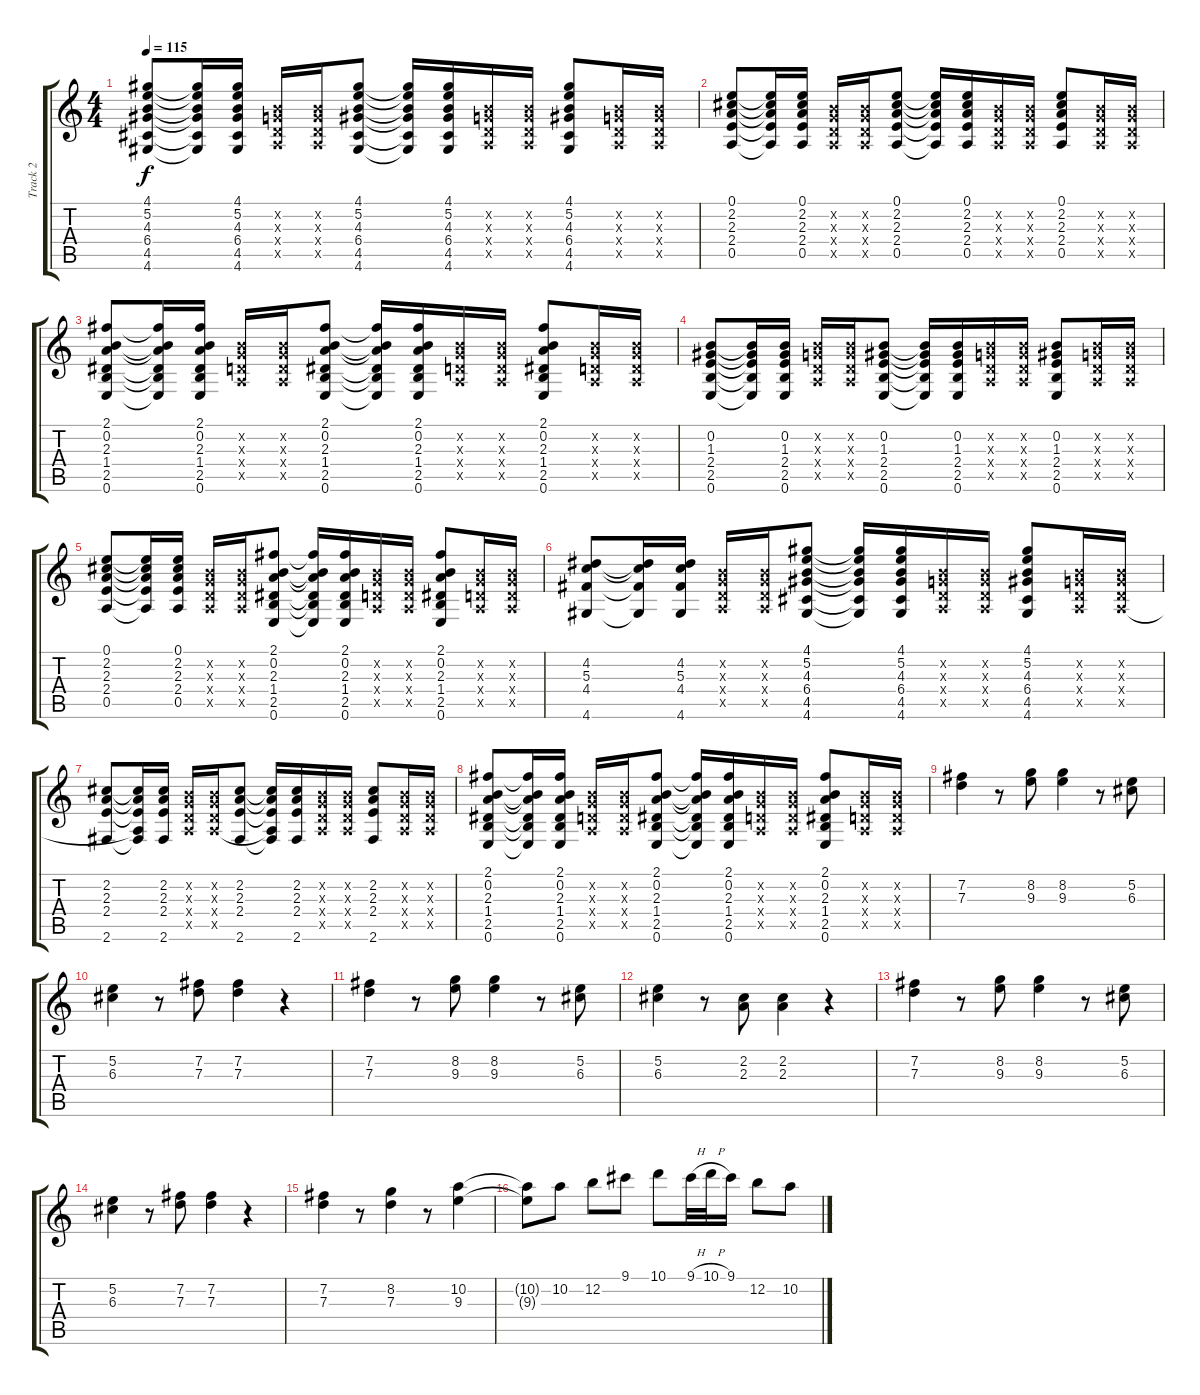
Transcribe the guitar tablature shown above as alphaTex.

\track ("Track 2" "Track 2") {instrument acousticguitarsteel}
\staff {score tabs}
\tuning (E4 B3 G3 D3 A2 E2) {hide}
\ts (4 4)
\tempo 115
\clef g2
\ks c
(4.1 5.2 4.3 6.4 4.5 4.6).8{dy f} (4.1{t} 5.2{t} 4.3{t} 6.4{t} 4.5{t} 4.6{t}).16 (4.1 5.2 4.3 6.4 4.5 4.6).16 (0.2{x} 0.3{x} 0.4{x} 0.5{x}).16 (0.2{x} 0.3{x} 0.4{x} 0.5{x}).16 (4.1 5.2 4.3 6.4 4.5 4.6).8 (4.1{t} 5.2{t} 4.3{t} 6.4{t} 4.5{t} 4.6{t}).16 (4.1 5.2 4.3 6.4 4.5 4.6).16 (0.2{x} 0.3{x} 0.4{x} 0.5{x}).16 (0.2{x} 0.3{x} 0.4{x} 0.5{x}).16 (4.1 5.2 4.3 6.4 4.5 4.6).8 (0.2{x} 0.3{x} 0.4{x} 0.5{x}).16 (0.2{x} 0.3{x} 0.4{x} 0.5{x}).16 |
(0.1 2.2 2.3 2.4 0.5).8 (0.1{t} 2.2{t} 2.3{t} 2.4{t} 0.5{t}).16 (0.1 2.2 2.3 2.4 0.5).16 (0.2{x} 0.3{x} 0.4{x} 0.5{x}).16 (0.2{x} 0.3{x} 0.4{x} 0.5{x}).16 (0.1 2.2 2.3 2.4 0.5).8 (0.1{t} 2.2{t} 2.3{t} 2.4{t} 0.5{t}).16 (0.1 2.2 2.3 2.4 0.5).16 (0.2{x} 0.3{x} 0.4{x} 0.5{x}).16 (0.2{x} 0.3{x} 0.4{x} 0.5{x}).16 (0.1 2.2 2.3 2.4 0.5).8 (0.2{x} 0.3{x} 0.4{x} 0.5{x}).16 (0.2{x} 0.3{x} 0.4{x} 0.5{x}).16 |
(2.1 0.2 2.3 1.4 2.5 0.6).8 (2.1{t} 0.2{t} 2.3{t} 1.4{t} 2.5{t} 0.6{t}).16 (2.1 0.2 2.3 1.4 2.5 0.6).16 (0.2{x} 0.3{x} 0.4{x} 0.5{x}).16 (0.2{x} 0.3{x} 0.4{x} 0.5{x}).16 (2.1 0.2 2.3 1.4 2.5 0.6).8 (2.1{t} 0.2{t} 2.3{t} 1.4{t} 2.5{t} 0.6{t}).16 (2.1 0.2 2.3 1.4 2.5 0.6).16 (0.2{x} 0.3{x} 0.4{x} 0.5{x}).16 (0.2{x} 0.3{x} 0.4{x} 0.5{x}).16 (2.1 0.2 2.3 1.4 2.5 0.6).8 (0.2{x} 0.3{x} 0.4{x} 0.5{x}).16 (0.2{x} 0.3{x} 0.4{x} 0.5{x}).16 |
(0.2 1.3 2.4 2.5 0.6).8 (0.2{t} 1.3{t} 2.4{t} 2.5{t} 0.6{t}).16 (0.2 1.3 2.4 2.5 0.6).16 (0.2{x} 0.3{x} 0.4{x} 0.5{x}).16 (0.2{x} 0.3{x} 0.4{x} 0.5{x}).16 (0.2 1.3 2.4 2.5 0.6).8 (0.2{t} 1.3{t} 2.4{t} 2.5{t} 0.6{t}).16 (0.2 1.3 2.4 2.5 0.6).16 (0.2{x} 0.3{x} 0.4{x} 0.5{x}).16 (0.2{x} 0.3{x} 0.4{x} 0.5{x}).16 (0.2 1.3 2.4 2.5 0.6).8 (0.2{x} 0.3{x} 0.4{x} 0.5{x}).16 (0.2{x} 0.3{x} 0.4{x} 0.5{x}).16 |
(0.1 2.2 2.3 2.4 0.5).8 (0.1{t} 2.2{t} 2.3{t} 2.4{t} 0.5{t}).16 (0.1 2.2 2.3 2.4 0.5).16 (0.2{x} 0.3{x} 0.4{x} 0.5{x}).16 (0.2{x} 0.3{x} 0.4{x} 0.5{x}).16 (2.1 0.2 2.3 1.4 2.5 0.6).8 (2.1{t} 0.2{t} 2.3{t} 1.4{t} 2.5{t} 0.6{t}).16 (2.1 0.2 2.3 1.4 2.5 0.6).16 (0.2{x} 0.3{x} 0.4{x} 0.5{x}).16 (0.2{x} 0.3{x} 0.4{x} 0.5{x}).16 (2.1 0.2 2.3 1.4 2.5 0.6).8 (0.2{x} 0.3{x} 0.4{x} 0.5{x}).16 (0.2{x} 0.3{x} 0.4{x} 0.5{x}).16 |
(4.2 5.3 4.4 4.6).8 (4.2{t} 5.3{t} 4.4{t} 4.6{t}).16 (4.2 5.3 4.4 4.6).16 (0.2{x} 0.3{x} 0.4{x} 0.5{x}).16 (0.2{x} 0.3{x} 0.4{x} 0.5{x}).16 (4.1 5.2 4.3 6.4 4.5 4.6).8 (4.1{t} 5.2{t} 4.3{t} 6.4{t} 4.5{t} 4.6{t}).16 (4.1 5.2 4.3 6.4 4.5 4.6).16 (0.2{x} 0.3{x} 0.4{x} 0.5{x}).16 (0.2{x} 0.3{x} 0.4{x} 0.5{x}).16 (4.1 5.2 4.3 6.4 4.5 4.6).8 (0.2{x} 0.3{x} 0.4{x} 0.5{x}).16 (0.2{x} 0.3{x} 0.4{x} 0.5{x}).16 |
(2.2 2.3 2.4 2.6).8 (2.2{t} 2.3{t} 2.4{t} 0.5{t} 2.6{t}).16 (2.2 2.3 2.4 2.6).16 (0.2{x} 0.3{x} 0.4{x} 0.5{x}).16 (0.2{x} 0.3{x} 0.4{x} 0.5{x}).16 (2.2 2.3 2.4 2.6).8 (2.2{t} 2.3{t} 2.4{t} 0.5{t} 2.6{t}).16 (2.2 2.3 2.4 2.6).16 (0.2{x} 0.3{x} 0.4{x} 0.5{x}).16 (0.2{x} 0.3{x} 0.4{x} 0.5{x}).16 (2.2 2.3 2.4 2.6).8 (0.2{x} 0.3{x} 0.4{x} 0.5{x}).16 (0.2{x} 0.3{x} 0.4{x} 0.5{x}).16 |
(2.1 0.2 2.3 1.4 2.5 0.6).8 (2.1{t} 0.2{t} 2.3{t} 1.4{t} 2.5{t} 0.6{t}).16 (2.1 0.2 2.3 1.4 2.5 0.6).16 (0.2{x} 0.3{x} 0.4{x} 0.5{x}).16 (0.2{x} 0.3{x} 0.4{x} 0.5{x}).16 (2.1 0.2 2.3 1.4 2.5 0.6).8 (2.1{t} 0.2{t} 2.3{t} 1.4{t} 2.5{t} 0.6{t}).16 (2.1 0.2 2.3 1.4 2.5 0.6).16 (0.2{x} 0.3{x} 0.4{x} 0.5{x}).16 (0.2{x} 0.3{x} 0.4{x} 0.5{x}).16 (2.1 0.2 2.3 1.4 2.5 0.6).8 (0.2{x} 0.3{x} 0.4{x} 0.5{x}).16 (0.2{x} 0.3{x} 0.4{x} 0.5{x}).16 |
(7.2 7.3).4 r.8 (8.2 9.3).8 (8.2 9.3).4 r.8 (5.2 6.3).8 |
(5.2 6.3).4 r.8 (7.2 7.3).8 (7.2 7.3).4 r.4 |
(7.2 7.3).4 r.8 (8.2 9.3).8 (8.2 9.3).4 r.8 (5.2 6.3).8 |
(5.2 6.3).4 r.8 (2.2 2.3).8 (2.2 2.3).4 r.4 |
(7.2 7.3).4 r.8 (8.2 9.3).8 (8.2 9.3).4 r.8 (5.2 6.3).8 |
(5.2 6.3).4 r.8 (7.2 7.3).8 (7.2 7.3).4 r.4 |
(7.2 7.3).4 r.8 (8.2 7.3).4 r.8 (10.2 9.3).4 |
(10.2{t} 9.3{t}).8 10.2.8 12.2.8 9.1.8 10.1.8 9.1{h}.32 10.1{h}.32 9.1.16 12.2.8 10.2.8
